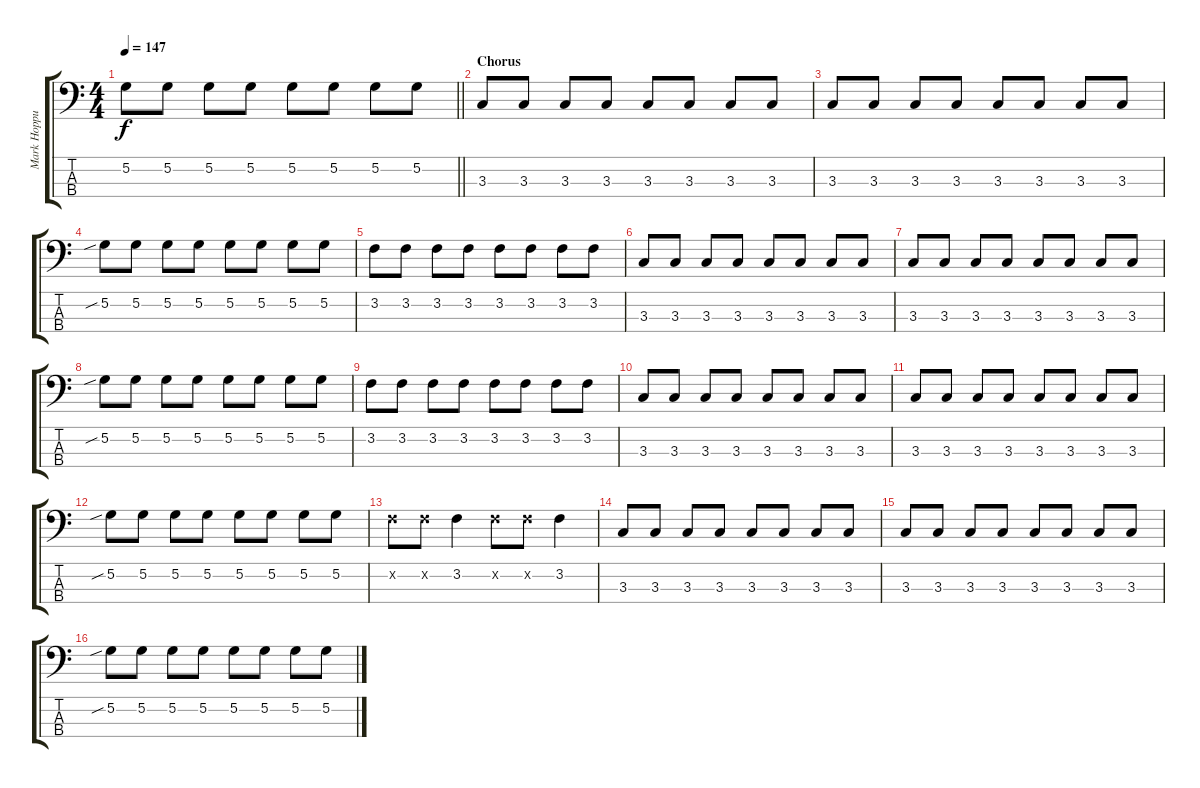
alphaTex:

\track ("Mark Hoppus - Bass" "Mark Hoppu") {instrument electricbasspick}
\staff {score tabs}
\tuning (G2 D2 A1 E1) {hide}
\ts (4 4)
\tempo 147
\clef f4
\barLineRight lightlight
\ks c
5.2.8{dy f} 5.2.8 5.2.8 5.2.8 5.2.8 5.2.8 5.2.8 5.2.8 |
\section ("" "Chorus")
3.3.8 3.3.8 3.3.8 3.3.8 3.3.8 3.3.8 3.3.8 3.3.8 |
3.3.8 3.3.8 3.3.8 3.3.8 3.3.8 3.3.8 3.3.8 3.3.8 |
5.2{sib}.8 5.2.8 5.2.8 5.2.8 5.2.8 5.2.8 5.2.8 5.2.8 |
3.2.8 3.2.8 3.2.8 3.2.8 3.2.8 3.2.8 3.2.8 3.2.8 |
3.3.8 3.3.8 3.3.8 3.3.8 3.3.8 3.3.8 3.3.8 3.3.8 |
3.3.8 3.3.8 3.3.8 3.3.8 3.3.8 3.3.8 3.3.8 3.3.8 |
5.2{sib}.8 5.2.8 5.2.8 5.2.8 5.2.8 5.2.8 5.2.8 5.2.8 |
3.2.8 3.2.8 3.2.8 3.2.8 3.2.8 3.2.8 3.2.8 3.2.8 |
3.3.8 3.3.8 3.3.8 3.3.8 3.3.8 3.3.8 3.3.8 3.3.8 |
3.3.8 3.3.8 3.3.8 3.3.8 3.3.8 3.3.8 3.3.8 3.3.8 |
5.2{sib}.8 5.2.8 5.2.8 5.2.8 5.2.8 5.2.8 5.2.8 5.2.8 |
3.2{x}.8 3.2{x}.8 3.2.4 3.2{x}.8 3.2{x}.8 3.2.4 |
3.3.8 3.3.8 3.3.8 3.3.8 3.3.8 3.3.8 3.3.8 3.3.8 |
3.3.8 3.3.8 3.3.8 3.3.8 3.3.8 3.3.8 3.3.8 3.3.8 |
5.2{sib}.8 5.2.8 5.2.8 5.2.8 5.2.8 5.2.8 5.2.8 5.2.8
